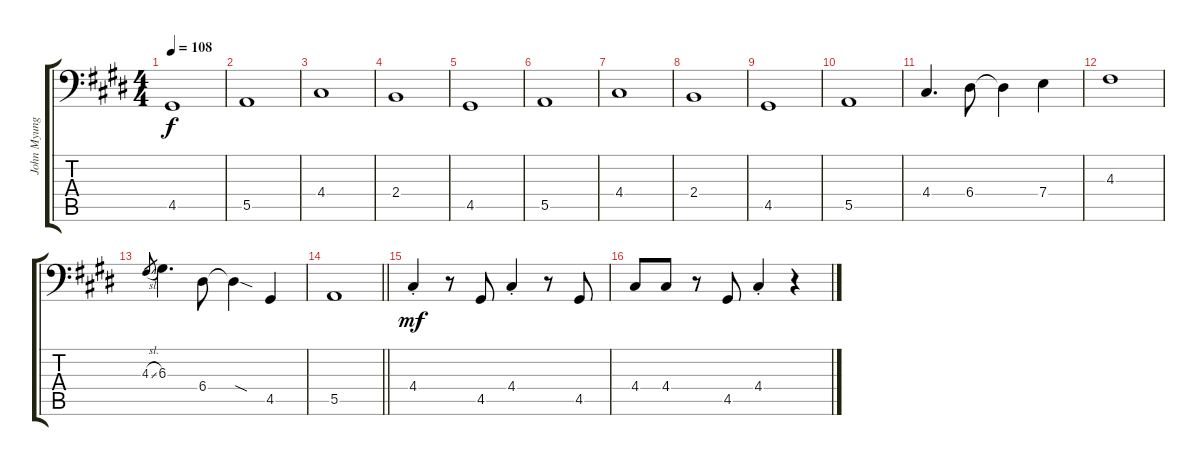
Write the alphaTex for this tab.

\track ("John Myung" "John Myung") {instrument electricbassfinger}
\staff {score tabs}
\tuning (C3 G2 D2 A1 E1 B0) {hide}
\ts (4 4)
\tempo 108
\clef f4
\ks c#minor
4.5.1{dy f} |
5.5.1 |
4.4.1 |
2.4.1 |
4.5.1 |
5.5.1 |
4.4.1 |
2.4.1 |
4.5.1 |
5.5.1 |
4.4.4{d} 6.4.8 6.4{t}.4 7.4.4 |
4.3.1 |
4.3{sl}.8{gr} 6.3.4{d} 6.4.8 6.4{sod t}.4 4.5.4 |
\barLineRight lightlight
5.5.1 |
4.4{st}.4{dy mf} r.8 4.5.8 4.4{st}.4 r.8 4.5.8 |
4.4.8 4.4.8 r.8 4.5.8 4.4{st}.4 r.4
